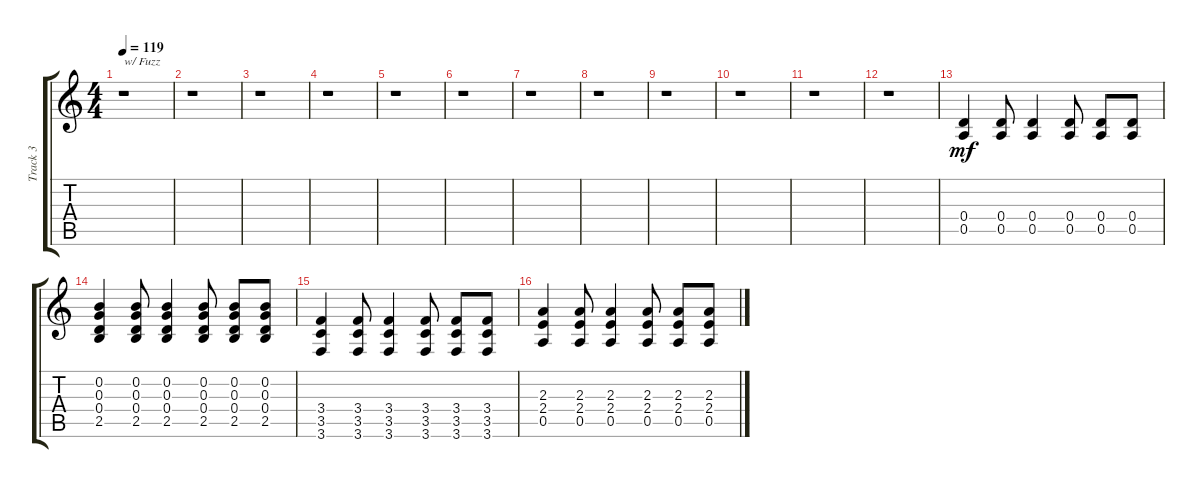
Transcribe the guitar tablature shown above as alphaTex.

\track ("Track 3" "Track 3") {instrument overdrivenguitar}
\staff {score tabs}
\tuning (E4 B3 G3 D3 A2 D2) {hide}
\ts (4 4)
\tempo 119
\clef g2
\ks c
r.1{txt "w/ Fuzz" dy mf instrument overdrivenguitar} |
r.1 |
r.1 |
r.1 |
r.1 |
r.1 |
r.1 |
r.1 |
r.1 |
r.1 |
r.1 |
r.1 |
(0.4 0.5).4 (0.4 0.5).8 (0.4 0.5).4 (0.4 0.5).8 (0.4 0.5).8 (0.4 0.5).8 |
(0.2 0.3 0.4 2.5).4 (0.2 0.3 0.4 2.5).8 (0.2 0.3 0.4 2.5).4 (0.2 0.3 0.4 2.5).8 (0.2 0.3 0.4 2.5).8 (0.2 0.3 0.4 2.5).8 |
(3.4 3.5 3.6).4 (3.4 3.5 3.6).8 (3.4 3.5 3.6).4 (3.4 3.5 3.6).8 (3.4 3.5 3.6).8 (3.4 3.5 3.6).8 |
(2.3 2.4 0.5).4 (2.3 2.4 0.5).8 (2.3 2.4 0.5).4 (2.3 2.4 0.5).8 (2.3 2.4 0.5).8 (2.3 2.4 0.5).8
